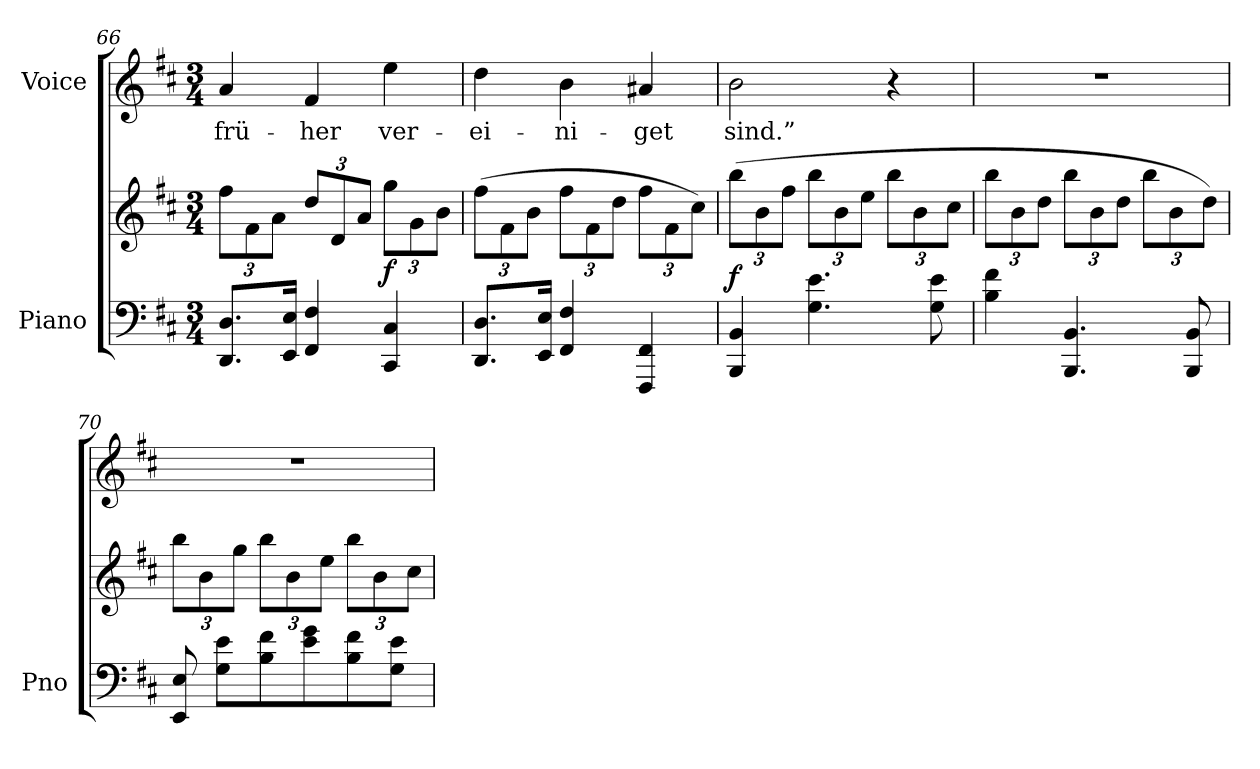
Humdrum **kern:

**kern	**kern	**dynam	**kern	**text
*part2	*part2	*part2	*part1	*part1
*staff3	*staff2	*staff2/3	*staff1	*staff1
*I"Piano	*	*	*I"Voice	*
*I'Pno	*	*	*	*
*clefF4	*clefG2	*	*clefG2	*
*k[f#c#]	*k[f#c#]	*	*k[f#c#]	*
*M3/4	*M3/4	*	*M3/4	*
*	*Xbrackettup	*	*	*
=66	=66	=66	=66	=66
!	!	!	!	!LO:LY:b
8.DD/ 8.D/L	12ff#\L	.	4a/	frü-
.	12f#\	.	.	.
.	12a\J	.	.	.
16EE/ 16E/Jk	.	.	.	.
!	!	!	!	!LO:LY:b
4FF#/ 4F#/	12dd/L	.	4f#/	-her
.	12d/	.	.	.
.	12a/J	.	.	.
!	!	!LO:DY:b	!	!LO:LY:b
4CC#/ 4C#/	12gg\L	f	4ee\	ver-
.	12g\	.	.	.
.	12b\J	.	.	.
=67	=67	=67	=67	=67
!	!	!	!	!LO:LY:b
8.DD/ 8.D/L	(12ff#\L	.	4dd\	-ei-
.	12f#\	.	.	.
.	12b\J	.	.	.
16EE/ 16E/Jk	.	.	.	.
!	!	!	!	!LO:LY:b
4FF#/ 4F#/	12ff#\L	.	4b\	-ni-
.	12f#\	.	.	.
.	12dd\J	.	.	.
!	!	!	!	!LO:LY:b
4FFF#/ 4FF#/	12ff#\L	.	4a#X/	-get
.	12f#\	.	.	.
.	12cc#\J)	.	.	.
!!LO:LB:g=z
=68	=68	=68	=68	=68
!	!	!LO:DY:a=2	!	!LO:LY:b
4BBB/ 4BB/	(12bb\L	f	2b\	sind.”
.	12b\	.	.	.
.	12ff#\J	.	.	.
4.G\ 4.e\	12bb\L	.	.	.
.	12b\	.	.	.
.	12ee\J	.	.	.
.	12bb\L	.	4r	.
.	12b\	.	.	.
8G\ 8e\	.	.	.	.
.	12cc#\J	.	.	.
=69	=69	=69	=69	=69
4B\ 4f#\	12bb\L	.	2.r	.
.	12b\	.	.	.
.	12dd\J	.	.	.
4.BBB/ 4.BB/	12bb\L	.	.	.
.	12b\	.	.	.
.	12dd\J	.	.	.
.	12bb\L	.	.	.
.	12b\	.	.	.
8BBB/ 8BB/	.	.	.	.
.	12dd\J)	.	.	.
!!LO:PB:g=z
=70	=70	=70	=70	=70
8EE/ 8E/	12bb\L	.	2.r	.
.	12b\	.	.	.
8G\ 8e\L	.	.	.	.
.	12gg\J	.	.	.
8B\ 8f#\	12bb\L	.	.	.
.	12b\	.	.	.
8e\ 8g\	.	.	.	.
.	12ee\J	.	.	.
8B\ 8f#\	12bb\L	.	.	.
.	12b\	.	.	.
8G\ 8e\J	.	.	.	.
.	12cc#\J	.	.	.
=	=	=	=	=
*-	*-	*-	*-	*-
